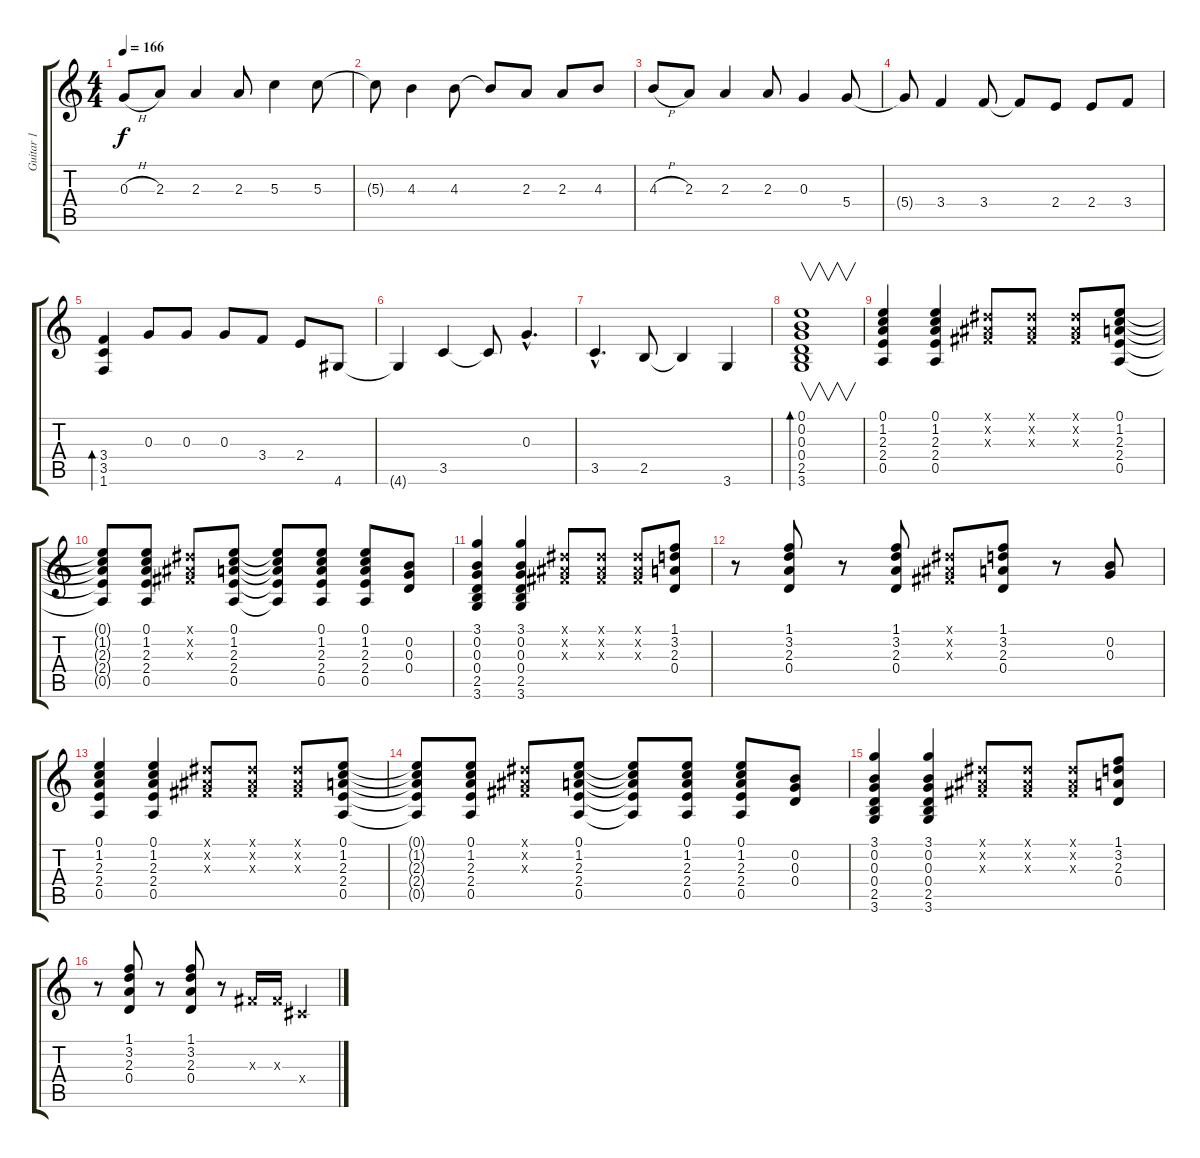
\track ("Guitar 1" "Guitar 1") {instrument distortionguitar}
\staff {score tabs}
\tuning (E4 B3 G3 D3 A2 E2) {hide}
\ts (4 4)
\tempo 166
\clef g2
\ks c
0.3{h}.8{dy f} 2.3.8 2.3.4 2.3.8 5.3.4 5.3.8 |
5.3{t}.8 4.3.4 4.3.8 4.3{t}.8 2.3.8 2.3.8 4.3.8 |
4.3{h}.8 2.3.8 2.3.4 2.3.8 0.3.4 5.4.8 |
5.4{t}.8 3.4.4 3.4.8 3.4{t}.8 2.4.8 2.4.8 3.4.8 |
(3.4 3.5 1.6).4{bd 480} 0.3.8 0.3.8 0.3.8 3.4.8 2.4.8 4.6.8 |
4.6{t}.4 3.5.4 3.5{t}.8 0.3{hac}.4{d} |
3.5{hac}.4{d} 2.5.8 2.5{t}.4 3.6.4 |
(0.1 0.2 0.3 0.4 2.5 3.6).1{v bd 480} |
(0.1 1.2 2.3 2.4 0.5).4 (0.1 1.2 2.3 2.4 0.5).4 (-1.1{x} -1.2{x} -1.3{x}).8 (-1.1{x} -1.2{x} -1.3{x}).8 (-1.1{x} -1.2{x} -1.3{x}).8 (0.1 1.2 2.3 2.4 0.5).8 |
(0.1{t} 1.2{t} 2.3{t} 2.4{t} 0.5{t}).8 (0.1 1.2 2.3 2.4 0.5).8 (-1.1{x} -1.2{x} -1.3{x}).8 (0.1 1.2 2.3 2.4 0.5).8 (0.1{t} 1.2{t} 2.3{t} 2.4{t} 0.5{t}).8 (0.1 1.2 2.3 2.4 0.5).8 (0.1 1.2 2.3 2.4 0.5).8 (0.2 0.3 0.4).8 |
(3.1 0.2 0.3 0.4 2.5 3.6).4 (3.1 0.2 0.3 0.4 2.5 3.6).4 (-1.1{x} -1.2{x} -1.3{x}).8 (-1.1{x} -1.2{x} -1.3{x}).8 (-1.1{x} -1.2{x} -1.3{x}).8 (1.1 3.2 2.3 0.4).8 |
r.8 (1.1 3.2 2.3 0.4).8 r.8 (1.1 3.2 2.3 0.4).8 (-1.1{x} -1.2{x} -1.3{x}).8 (1.1 3.2 2.3 0.4).8 r.8 (0.2 0.3).8 |
(0.1 1.2 2.3 2.4 0.5).4 (0.1 1.2 2.3 2.4 0.5).4 (-1.1{x} -1.2{x} -1.3{x}).8 (-1.1{x} -1.2{x} -1.3{x}).8 (-1.1{x} -1.2{x} -1.3{x}).8 (0.1 1.2 2.3 2.4 0.5).8 |
(0.1{t} 1.2{t} 2.3{t} 2.4{t} 0.5{t}).8 (0.1 1.2 2.3 2.4 0.5).8 (-1.1{x} -1.2{x} -1.3{x}).8 (0.1 1.2 2.3 2.4 0.5).8 (0.1{t} 1.2{t} 2.3{t} 2.4{t} 0.5{t}).8 (0.1 1.2 2.3 2.4 0.5).8 (0.1 1.2 2.3 2.4 0.5).8 (0.2 0.3 0.4).8 |
(3.1 0.2 0.3 0.4 2.5 3.6).4 (3.1 0.2 0.3 0.4 2.5 3.6).4 (-1.1{x} -1.2{x} -1.3{x}).8 (-1.1{x} -1.2{x} -1.3{x}).8 (-1.1{x} -1.2{x} -1.3{x}).8 (1.1 3.2 2.3 0.4).8 |
r.8 (1.1 3.2 2.3 0.4).8 r.8 (1.1 3.2 2.3 0.4).8 r.8 -1.3{x}.16 -1.3{x}.16 -1.4{x}.4
